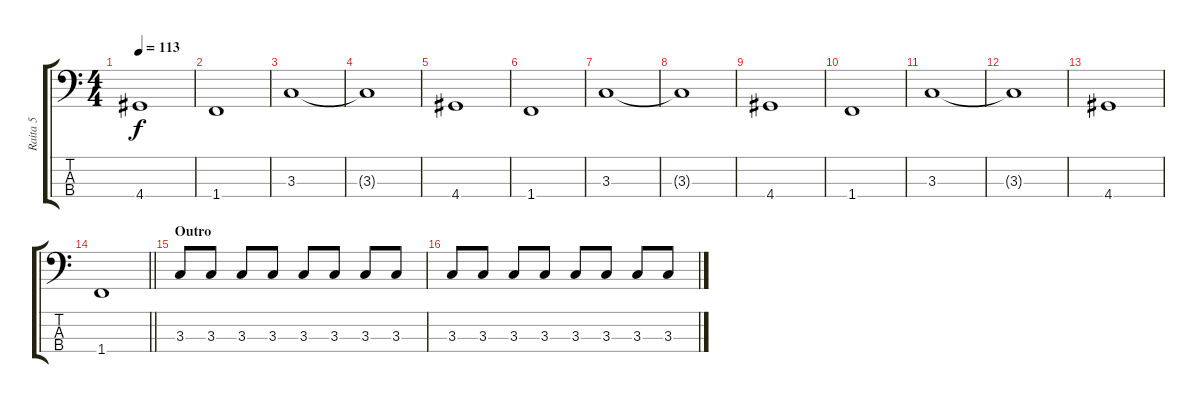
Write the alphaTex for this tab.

\track ("Raita 5" "Raita 5") {instrument electricbassfinger}
\staff {score tabs}
\tuning (G2 D2 A1 E1) {hide}
\ts (4 4)
\tempo 113
\clef f4
\ks c
4.4.1{dy f} |
1.4.1 |
3.3.1 |
3.3{t}.1 |
4.4.1 |
1.4.1 |
3.3.1 |
3.3{t}.1 |
4.4.1 |
1.4.1 |
3.3.1 |
3.3{t}.1 |
4.4.1 |
\barLineRight lightlight
1.4.1 |
\section ("" "Outro")
3.3.8 3.3.8 3.3.8 3.3.8 3.3.8 3.3.8 3.3.8 3.3.8 |
3.3.8 3.3.8 3.3.8 3.3.8 3.3.8 3.3.8 3.3.8 3.3.8
